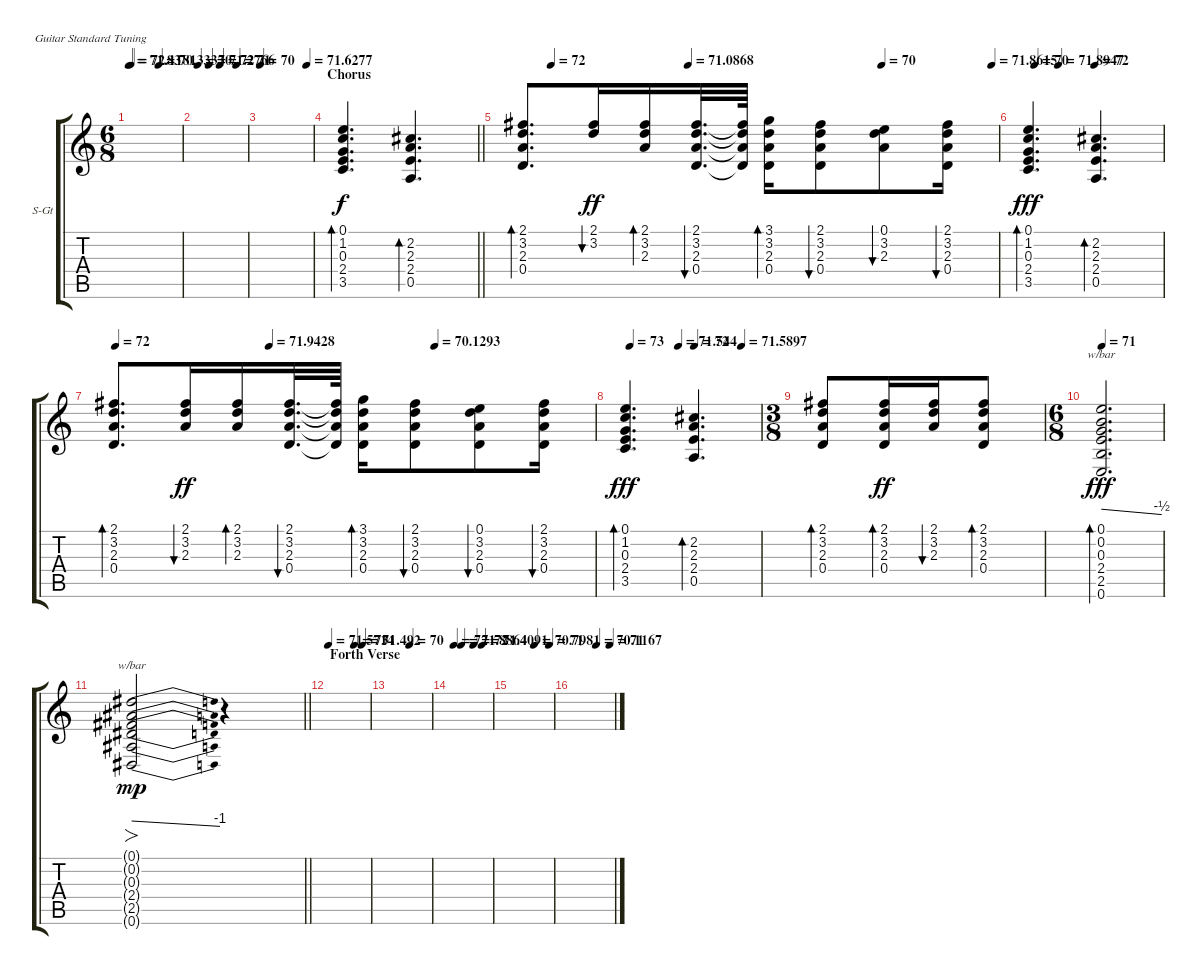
\bracketExtendMode groupsimilarinstruments
\firstSystemTrackNameOrientation horizontal
\otherSystemsTrackNameOrientation horizontal
\track ("Acoustic clean 3" "S-Gt") {instrument acousticguitarsteel}
\staff {score tabs}
\tuning (E4 B3 G3 D3 A2 E2)
\ts (6 8)
\tempo
71.83
\tempo (72.1181 0.03125)
\tempo (70.3333 0.56875)
\accidentals auto
\clef g2
\ottava regular
\simile none
\scale
0.333333
\ks c
|
\tempo (70 0.05625)
\tempo (71.2766 0.275)
\tempo (72 0.4875)
\tempo (71 0.80625)
\scale
0.333333 |
\tempo 70
\tempo (71.6277 0.89375)
\scale
0.333333 |
\section ("" "Chorus")
\barLineRight lightlight
(0.1 1.2 0.3 2.4 3.5).4{d bd 39} (2.2 2.3 2.4 0.5).4{d bd 36} |
\tempo (72 0.0625)
\tempo (71.0868 0.35)
\tempo (70 0.75625)
\tempo (71.8615 0.9875)
(2.1 3.2 2.3 0.4).8{d bd 58} (2.1 3.2).16{bu 30 dy ff} (2.1 3.2 2.3).16{bd 30} (2.1 3.2 2.3 0.4).32{d bu 30} (2.1{t} 3.2{t} 2.3{t} 0.4{t}).64 (3.1 3.2 2.3 0.4).16{bd 32} (2.1 3.2 2.3 0.4).8{bu 31} (0.1 3.2 2.3).8{bu 33} (2.1 3.2 2.3 0.4).16{bu 30} |
\tempo (70 0.05625)
\tempo (71.8947 0.23125)
\tempo (72 0.5)
(0.1 1.2 0.3 2.4 3.5).4{d bd 36 dy fff} (2.2 2.3 2.4 0.5).4{d bd 36} |
\tempo (72 0.00625)
\tempo (71.9428 0.325)
\tempo (70.1293 0.66875)
(2.1 3.2 2.3 0.4).8{d bd 58} (2.1 3.2 2.3).16{bu 30 dy ff} (2.1 3.2 2.3).16{bd 30} (2.1 3.2 2.3 0.4).32{d bu 30} (2.1{t} 3.2{t} 2.3{t} 0.4{t}).64 (3.1 3.2 2.3 0.4).16{bd 32} (2.1 3.2 2.3 0.4).8{bu 31} (0.1 3.2 2.3 0.4).8{bu 33} (2.1 3.2 2.3 0.4).16{bu 30} |
\tempo (73 0.04375)
\tempo (71.544 0.4)
\tempo (72 0.51875)
\tempo (71.5897 0.8625)
(0.1 1.2 0.3 2.4 3.5).4{d bd 36 dy fff} (2.2 2.3 2.4 0.5).4{d bd 43} |
\ts (3 8)
\beaming (8 3)
(2.1 3.2 2.3 0.4).8{bd 59} (2.1 3.2 2.3 0.4).16{bd 30 dy ff} (2.1 3.2 2.3).16{bu 30} (2.1 3.2 2.3 0.4).8{bd 31} |
\ts (6 8)
\beaming (8 3 3)
\tempo (71 0.03125)
(0.1 0.2 0.3 2.4 2.5 0.6).2{d tbe (dive default 21 0 60 -2) bd 169 dy fff} |
\barLineRight lightlight
(0.1{t} 0.2{t} 0.3{t} 2.4{t} 2.5{t} 0.6{t}).2{fo tbe (dive default 0 -2 59.4 -4) dy mp} r.4 |
\section ("" "Forth Verse")
\tempo
71.5714
\tempo (73 0.6375)
\tempo (71.492 0.825)
|
\tempo (70 0.4875)
|
\tempo (72 0.08125)
\tempo (71.8864 0.2625)
\tempo (72 0.5625)
\tempo (71.4091 0.76875)
|
\tempo (70.7981 0.55625)
\tempo (71 0.91875)
|
\tempo (70.1167 0.58125)
\tempo (71 0.90625)
